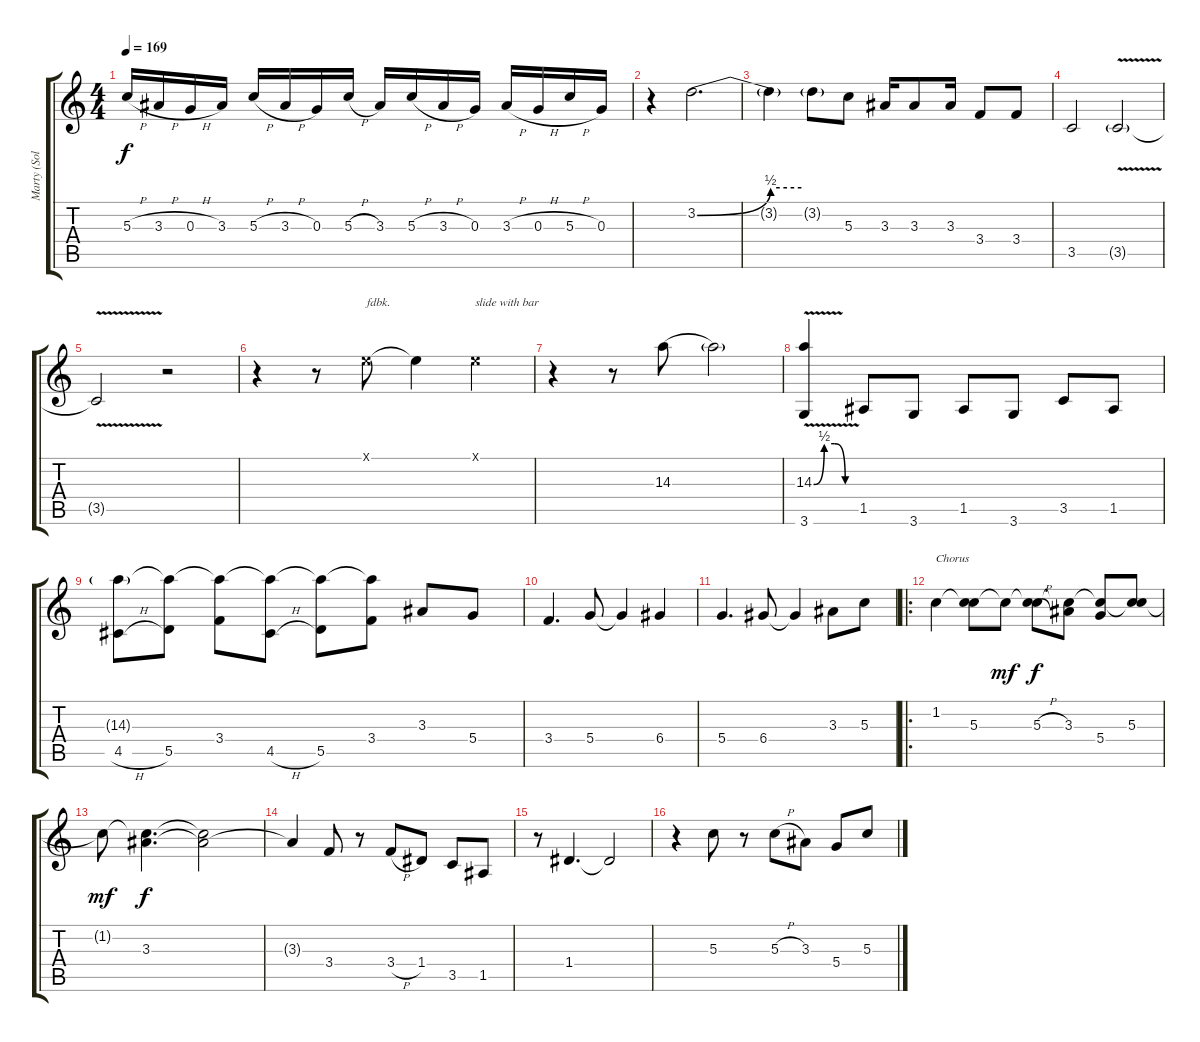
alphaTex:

\track ("Marty (Solo)" "Marty (Sol") {instrument distortionguitar}
\staff {score tabs}
\tuning (E4 B3 G3 D3 A2 E2) {hide}
\ts (4 4)
\tempo 169
\clef g2
\ks c
5.3{h}.16{dy f} 3.3{h}.16 0.3{h}.16 3.3.16 5.3{h}.16 3.3{h}.16 0.3.16 5.3{h}.16 3.3.16 5.3{h}.16 3.3{h}.16 0.3.16 3.3{h}.16 0.3{h}.16 5.3{h}.16 0.3.16 |
r.4 3.2{be (bend 0 0 60 2)}.2{d} |
3.2{be (hold 0 2 60 2) t}.4 3.2{g}.8 5.3.8 3.3.16 3.3.8 3.3.16 3.4.8 3.4.8 |
3.5.2 3.5{v g}.2 |
3.5{v t}.2 r.2 |
r.4 r.8 0.1{x}.8{txt "fdbk."} 0.1{t}.4 0.1{x}.4{txt "slide with bar"} |
r.4 r.8 14.3{be (hold 0 0 60 0)}.8 14.3{be (hold 0 0 60 0) t}.2 |
(14.3{be (custom 0 0 15 2 30 2 45 0 60 0)} 3.6{v}).4 1.5.8 3.6.8 1.5.8 3.6.8 3.5.8 1.5.8 |
(14.3{g} 4.5{h}).8 (14.3{t} 5.5).8 (14.3{t} 3.4).8 (14.3{t} 4.5{h}).8 (14.3{t} 5.5).8 (14.3{t} 3.4).8 3.3.8 5.4.8 |
3.4.4{d} 5.4.8 5.4{t}.4 6.4.4 |
5.4.4{d} 6.4.8 6.4{t}.4 3.3.8 5.3.8 |
\ro
1.2.4{txt "Chorus"} (1.2{t} 5.3).8 1.2{t}.8{dy mf} (1.2{t} 5.3{h}).8{dy f} (1.2{t} 3.3).8 (1.2{t} 5.4).8 (1.2{t} 5.3).8 |
1.2{t}.8{dy mf} (1.2{t} 3.3).4{d dy f} (1.2{t} 3.3{t}).2 |
3.3{t}.4 3.4.8 r.8 3.4{h}.8 1.4.8 3.5.8 1.5.8 |
r.8 1.4.4{d} 1.4{t}.2 |
r.4 5.3.8 r.8 5.3{h}.8 3.3.8 5.4.8 5.3.8
